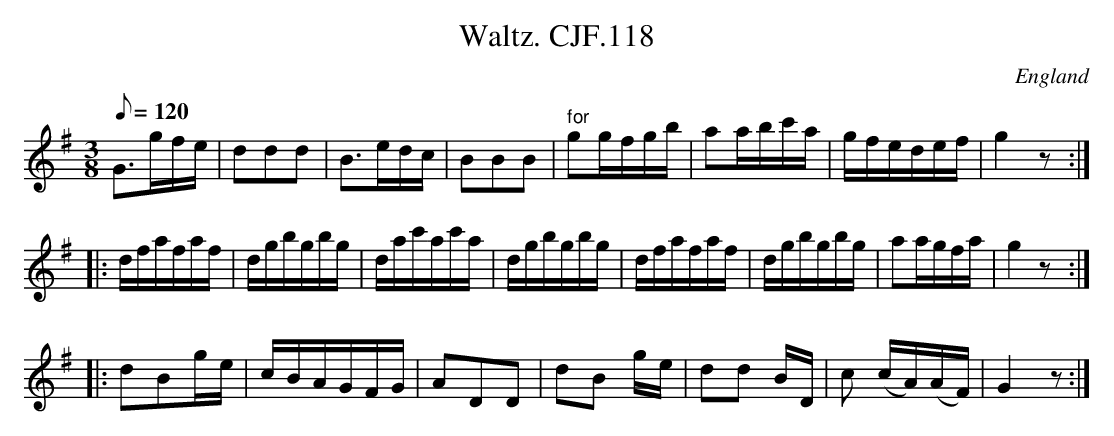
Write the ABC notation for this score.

X:1
T:Waltz. CJF.118
L:1/16
M:3/8
O:England
Q:1/8=120
K:G
G3gfe|d2d2d2|B3edc|B2B2B2|" for"g2gfgb|\
a2abc'a|gfedef|g4z2:|!
|:dfafaf|dgbgbg|dac'ac'a|dgbgbg|\
dfafaf|dgbgbg|a2agfa|g4z2:|!
|:d2B2ge|cBAGFG|A2D2D2|d2B2 ge|\
d2d2 BD|c2 (cA)(AF)|G4z2:|
